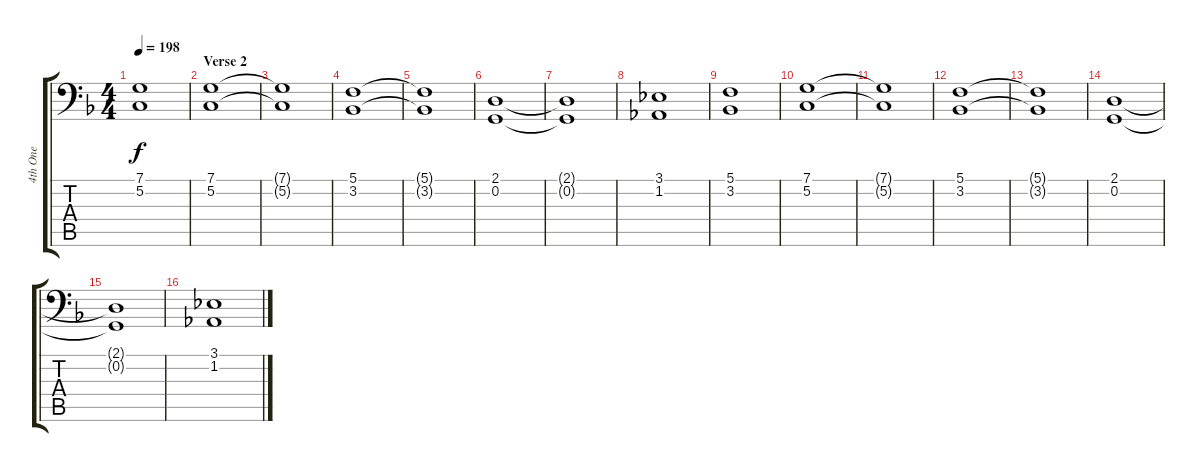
\track ("4th One" "4th One") {instrument lead7fifths}
\staff {score tabs}
\tuning (C3 G2 D2 A1 E1 B0) {hide}
\ts (4 4)
\tempo 198
\clef f4
\ks f
(7.1{t} 5.2{t}).1{dy f} |
\section ("" "Verse 2")
(7.1 5.2).1 |
(7.1{t} 5.2{t}).1 |
(5.1 3.2).1 |
(5.1{t} 3.2{t}).1 |
(2.1 0.2).1 |
(2.1{t} 0.2{t}).1 |
(3.1 1.2).1 |
(5.1 3.2).1 |
(7.1 5.2).1 |
(7.1{t} 5.2{t}).1 |
(5.1 3.2).1 |
(5.1{t} 3.2{t}).1 |
(2.1 0.2).1 |
(2.1{t} 0.2{t}).1 |
(3.1 1.2).1
